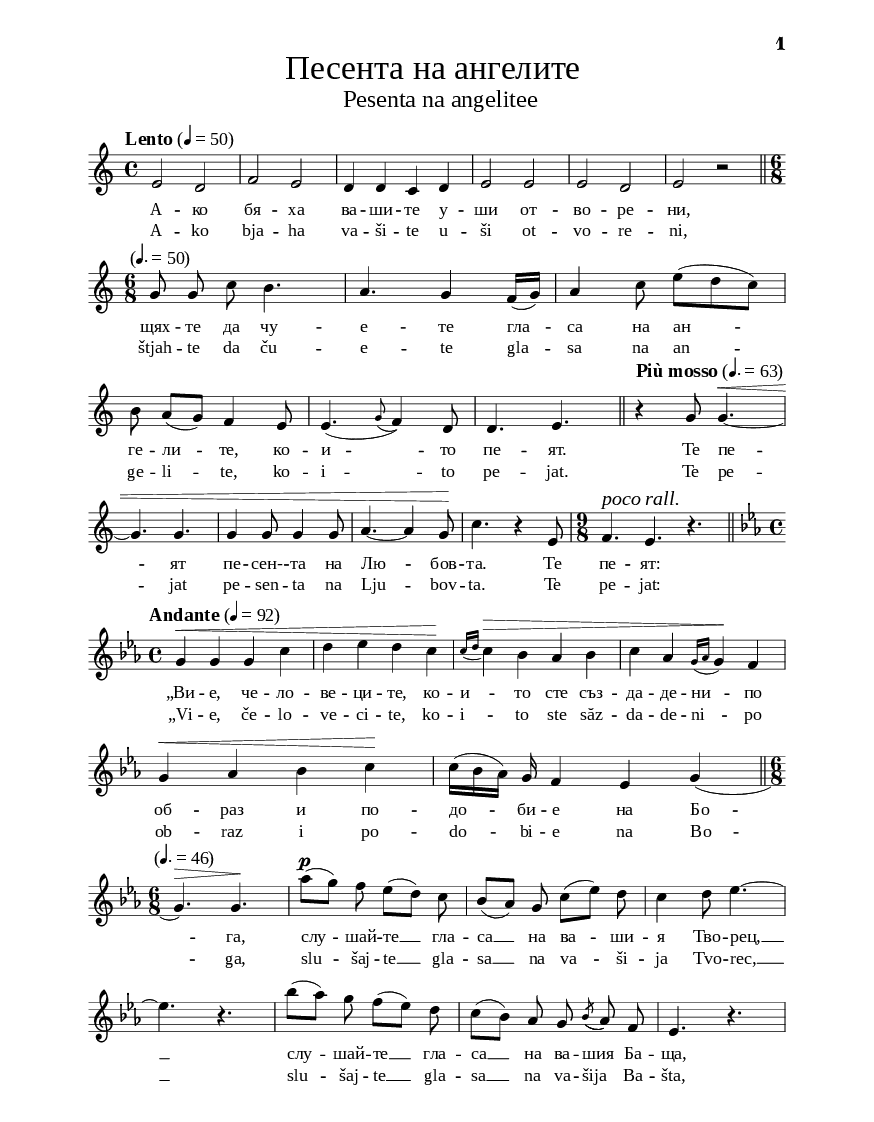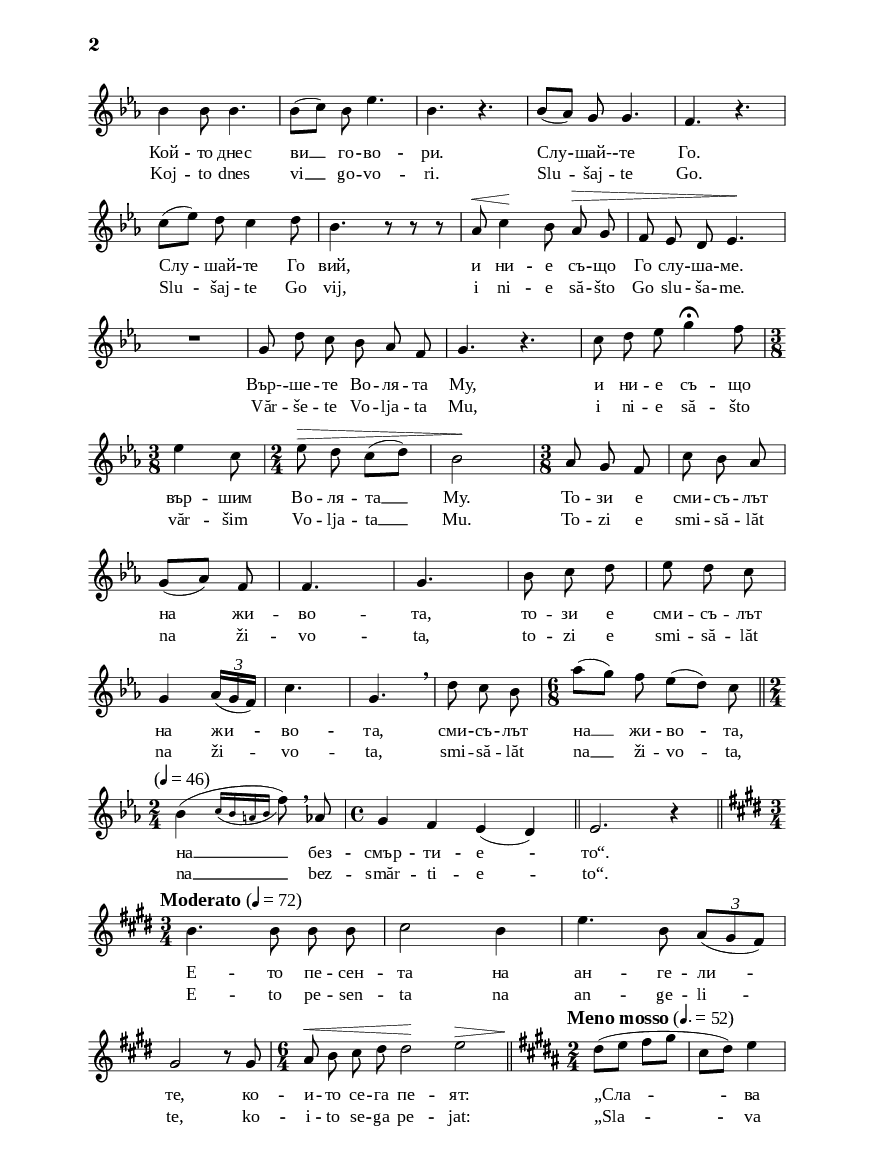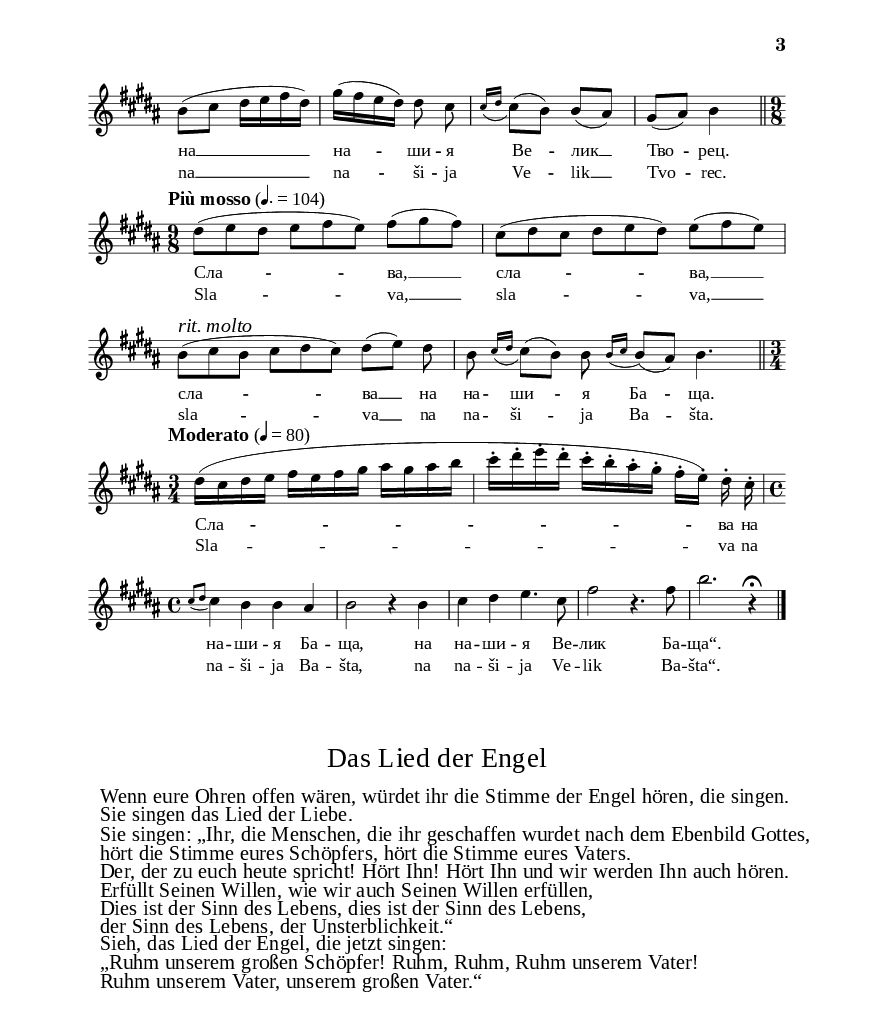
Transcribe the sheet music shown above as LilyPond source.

\version "2.24.3"

% include paper part and global functions
\include "include/globals.ily"

\bookpart {
  \label #'ref207
  \tocItem \markup "Песента на ангелите – Pesenta na angelite "
  \include "include/bookpart-paper.ily"
  \score {
    \include "include/score-layout.ily"

    \new Voice \absolute {
      \clef treble
      \key c \major
      \time 4/4
      \tempoFunc "Lento" 4 "50"
      \autoBeamOff
      \override Hairpin.to-barline = ##f
      \override Hairpin.after-line-breaking = ##t
      e'2  d'2 |  f'2  e'2 | % 2
      d'4  d'4  c'4  d'4 |  e'2
      e'2 | % 3
      e'2  d'2 | e'2 r2 | \break % 4
      \time 6/8  | \bar"||" % 4
      \tempoFunc "" 4. "50"
      g'8  g'8 c''8 b'4.  | % 5
      a'4.  g'4  f'16 ( [  g'16 ) ] | % 6
      a'4 c''8 e''8 ( [ d''8
      c''8 ) ] |\break  % 7
      b'8  a'8 ( [  g'8 ) ]  f'4  e'8
      | % 8
      e'4. ( \appoggiatura {  g'8 }  f'4 )
      d'8 | % 9
      d'4.  e'4. \bar"||" |
      \tempoFunc "Più mosso" 4. "63"
      r4  g'8
      g'4. ~ ^\< |  \break % 11
      g'4.  g'4. | % 12
      g'4  g'8  g'4  g'8 | % 13
      a'4. ~  a'4  g'8 _\!  | % 14
      c''4.  r4  e'8 |  % 15
      \time 9/8  | % 15
      f'4. ^\markup{ \huge \italic {poco rall.} }  e'4. r4. \bar
      "||" \break
      \key es \major \time 4/4 | % 16
      \tempoFunc "Andante" 4 "92"
      g'4 ^\<  g'4  g'4 c''4 | d''4
      es''4 d''4 c''4 ^\! | % 17
      \grace {  c''16 ( [  d''16 ] } c''4 ) ^\>
      bes'4  as'4 bes'4 | c''4
      as'4 \grace {  g'16 ( [  as'16 ] }  g'4 )
      ^\! f'4 | \break % 18
      g'4 ^\<  as'4 bes'4 c''4  ^\!
      c''16 ( [ bes'16  as'16 )  ] g'16
      f'4  es'4  g'4 (\bar "||"
      \break | % 19
      \time 6/8  | % 19
      \tempoFunc "" 4. "46"
      g'4. ^\> ) g'4.  ^\! |
      as''8 ( [ ^\p g''8 ) ] f''8
      es''8 ( [ d''8 ) ] c''8 | % 21
      bes'8 ( [  as'8 ) ]  g'8 c''8 ( [
      es''8 ) ] d''8 | % 22
      c''4 d''8 es''4. ~ \break | % 23
      es''4. r4. | % 24
      bes''8 ( [ as''8 ) ] g''8
      f''8 ( [ es''8 ) ] d''8 | % 25
      c''8 ( [ bes'8 ) ]  as'8  g'8
      \acciaccatura {  bes'8 ( }  as'8 )  f'8 | % 26
      es'4. r4. \break | % 27
      bes'4 bes'8 bes'4. | % 28
      bes'8 ( [ c''8 ) ] bes'8
      es''4. | % 29
      bes'4. r4. |
      bes'8 ( [  as'8 ) ]  g'8  g'4. | % 31
      f'4. r4. \break| % 32
      c''8 ( [ es''8 ) ] d''8 c''4
      d''8 | % 33
      bes'4. r8 r8 r8 | as'8 ^\<  % 34
      c''4 ^\! bes'8  as'8 ^\>  g'8 |
      f'8 es'8   d'8
      es'4. ^\! \break | % 36
      R2. | % 37
      g'8 d''8 c''8 bes'8
      as'8  f'8 | % 38
      g'4. r4. | % 39
      c''8 d''8 es''8 g''4
      ^\fermata f''8 \break |
      \time 3/8  |
      es''4 c''8 | % 41
      \time 2/4  | % 41
      es''8 ^\> d''8 c''8 ( [ d''8
      ) ] | % 42
      bes'2 ^\! | % 43
      \time 3/8  | % 43
      as'8  g'8  f'8 | % 44
      c''8 bes'8  as'8 \break | % 45
      g'8 ( [  as'8 ) ]  f'8 | % 46
      f'4. | % 47
      g'4. | % 48
      bes'8 c''8 d''8 | % 49
      es''8 d''8 c''8 \break |
      g'4 \once \omit TupletBracket
      \times 2/3  {
        as'16 ( [  g'16  f'16 ) ]
      }
      | % 51
      c''4. | % 52
      g'4.  \breathe | % 53
      d''8 c''8 bes'8 | % 54
      \time 6/8  | % 54
      as''8 ( [ g''8 ) ] f''8 es''8
      ( [ d''8 ) ] c''8 \bar "||"
      \break | % 55
      \time 2/4  | % 55
      \tempoFunc "" 4 "46" | % 55
      bes'4 ( \acciaccatura {
        c''16 [bes'16 a'16
        bes'16 ]
      }
      f''8 )  \breathe as'8  | % 56
      \time 4/4  | % 56
      g'4  f'4  es'4 (  d'4 ) \bar "||"
      es'2. r4 \bar "||"
      \break | % 58
      \once \override Staff.KeyCancellation.break-visibility = #all-invisible
      \key e \major \time 3/4 | % 58
      \tempoFunc "Moderato" 4 "72"
      b'4. b'8 b'8 b'8 | % 59
      cis''2 b'4 |
      e''4. b'8 \once \omit TupletBracket
      \times 2/3  {
        a'8 ( [  gis'8  fis'8 ) ]
      }
      | \break % 61
      gis'2 r8  gis'8 | % 62
      \time 6/4  | % 62
      a'8 ^\< b'8 cis''8 dis''8
      dis''2 ^\!
      \once \override Hairpin.to-barline = ##t
      e''2 ^\> \bar "||"
      \key b \major \time 2/4 | % 63
      \tempoFunc "Meno mosso" 4. "52"
      dis''8 ( [ _\! e''8 ] fis''8 [
      gis''8 ] | % 64
      cis''8 [ dis''8 ) ] e''4 | \break % 65
      b'8 ( [ cis''8 ] dis''16 [
      e''16 fis''16 dis''16 ) ]  | % 66
      gis''16 ( [ fis''16 e''16
      dis''16 ) ] dis''8 cis''8 | % 67
      \grace {  cis''16 ( [  dis''16 ] } cis''8 )
      ( [ b'8 ) ]  b'8 ( [  ais'8 ) ] | % 68
      gis'8 ( [  ais'8 ) ] b'4 \bar "||" \break
      \time 9/8  | % 69
      \tempoFunc "Più mosso" 4. "104"
      dis''8 ( [  e''8
      dis''8 ] e''8 [
      fis''8 e''8 ) ] fis''8 ( [ gis''8
      fis''8 ) ]  |
      cis''8 ( [ dis''8 cis''8 ]
      dis''8 [ e''8 dis''8 ) ] e''8 ( [
      fis''8 e''8 ) ] | \break % 71
      b'8 ( [ ^\markup{ \huge \italic {rit. molto} } cis''8
      b'8 ] cis''8 [ dis''8 cis''8
      ) ] dis''8 (  [e''8] ) dis''8  | % 72

      b'8  \acciaccatura { cis''16  [  dis''16 ] }
      cis''8 [( b'8 )]

      b'8  \acciaccatura { b'16 [  cis''16 ] }
      b'8 [( ais'8 )]

      b'4. \break | % 73
      \time 3/4  | \bar "||" % 73
      \tempoFunc "Moderato" 4 "80"
      \once \override Slur.positions = #'(1.5 . 2.6) dis''16 ( [ cis''16 dis''16
      e''16 ] fis''16 [ e''16 fis''16
      gis''16 ] ais''16 [ gis''16
      ais''16 b''16  ] | cis'''16  -. [
      dis'''16 -. e'''16 -. dis'''16 -. ]
      cis'''16 -. [ b''16 -. ais''16 -.
      gis''16  -. ] fis''16 -. [e''16] )
      -. dis''16 -. cis''16 -. | \break
      \time 4/4
      \acciaccatura {  cis''8 [  dis''8 ] } cis''4
      b'4 b'4 ais'4  |
      b'2 r4 b'4 | cis''4 dis''4 e''4. cis''8
      |

      fis''2  r4. fis''8 | b''2. r4 \fermata \bar "|."
    }

    \addlyrics {
      А
      -- ко бя -- ха ва -- ши -- те у -- ши
      от -- во -- ре -- ни, щях -- те да
      чу -- е -- те гла -- са на ан
      --  ге -- ли -- те, ко -- и
      --  то пе -- ят. Те пе --
      ят пе -- "сен-" -- та на Лю -- бов
      -- та. Те пе -- ят: „Ви -- е, че --
      ло -- ве -- ци -- те, ко -- и --
      то сте съз -- да -- де -- ни --
      по об -- раз и по -- до --
      би -- е на Бо -- га, слу -- шай
      -- те __  гла -- са __  на ва --
      ши -- я Тво -- рец, __ слу --
      шай -- те __  гла -- са __  на ва
      -- шия Ба -- ща, Кой -- то днес
      ви __  го -- во -- ри. Слу -- "шай-"
      -- те Го. Слу -- шай -- те Го
      вий, и ни -- е съ -- що Го слу --
      ша -- ме. "Вър-" -- ше -- те Во -- ля --
      та Му, и ни -- е съ -- що вър --
      шим Во -- ля -- та __  Му. То -- зи
      е сми -- съ -- лът на  жи -- во
      -- та, то -- зи е сми -- съ -- лът
      на жи --  во -- та, сми -- съ
      -- лът на __ жи -- во -- та, на __
      без -- смър -- ти
      -- е -- то“. Е -- то пе -- сен --
      та на ан -- ге -- ли  --  те,
      ко -- и -- то се -- га пе -- ят:
      „Сла --     ва на __
      на --
      ши -- я "       Ве" -- лик __
      Тво -- рец. Сла --
      ва, __  сла --
      ва, __  сла --
      ва __ на на   -- "    ши" --
      я "     Ба" -- ща. Сла -- ва на  "    на" -- ши -- я Ба
      -- ща, на на -- ши -- я Ве -- лик Ба -- ща“.}

      \addlyrics {
        A
        -- ko bja -- ha va -- ši -- te u -- ši
        ot -- vo -- re -- ni, štjah -- te da
        ču -- e -- te gla -- sa na an
        --  ge -- li -- te, ko -- i
        --  to pe -- jat. Te pe --
        jat pe -- sen -- ta na Lju -- bov
        -- ta. Te pe -- jat: „Vi -- e, če --
        lo -- ve -- ci -- te, ko -- i --
        to ste săz -- da -- de -- ni --
        po ob -- raz i po -- do --
        bi -- e na Bo -- ga, slu -- šaj
        -- te __  gla -- sa __  na va --
        ši -- ja Tvo -- rec, __ slu --
        šaj -- te __  gla -- sa __  na va
        -- šija Ba -- šta, Koj -- to dnes
        vi __  go -- vo -- ri. Slu -- šaj
        -- te Go. Slu -- šaj -- te Go
        vij, i ni -- e să -- što Go slu --
        ša -- me. Văr -- še -- te Vo -- lja --
        ta Mu, i ni -- e să -- što văr --
        šim Vo -- lja -- ta __  Mu. To -- zi
        e smi -- să -- lăt na  ži -- vo
        -- ta, to -- zi e smi -- să -- lăt
        na ži --  vo -- ta, smi -- să
        -- lăt na __ ži -- vo -- ta, na __
        bez -- smăr -- ti
        -- e -- to“. E -- to pe -- sen --
        ta na an -- ge -- li  --  te,
        ko -- i -- to se -- ga pe -- jat:
        „Sla --     va na __
        na --
        ši -- ja "       Ve" -- lik __
        Tvo -- rec. Sla --
        va, __  sla --
        va, __  sla --
        va __ na na   -- "    ši" --
        ja "     Ba" -- šta. Sla -- va na  "    na" -- ši -- ja Ba
        -- šta, na na -- ši -- ja Ve -- lik Ba -- šta“.}

        \header {
          title = \titleFunc "Песента на ангелите "" Pesenta na angelitee"
        }

        \midi{}

      } % score

      \markup \vspace #3
      % include foreign translation(s) of the song
      \version "2.24.4"

\markup \fill-line { \fontsize #deTitleFontSize "Das Lied der Engel" }
\markup \null
\markup \null
\markup \abs-fontsize #10 {
 
  \override #`(baseline-skip . ,deCoupletBaselineSkip)

  \column {

 \line { " "Wenn eure Ohren offen wären, würdet ihr die Stimme der Engel hören, die singen. }

 \line { " "Sie singen das Lied der Liebe. }

 \line { " "Sie singen: „Ihr, die Menschen, die ihr geschaffen wurdet nach dem Ebenbild Gottes, }

 \line { " "hört die Stimme eures Schöpfers, hört die Stimme eures Vaters. }

 \line { " "Der, der zu euch heute spricht! Hört Ihn! Hört Ihn und wir werden Ihn auch hören. }

 \line { " "Erfüllt Seinen Willen, wie wir auch Seinen Willen erfüllen,
 }
 \line { " "Dies ist der Sinn des Lebens, dies ist der Sinn des Lebens, }

 \line { " "der Sinn des Lebens, der Unsterblichkeit.“ }

 \line { " "Sieh, das Lied der Engel, die jetzt singen: }

 \line { " "„Ruhm unserem großen Schöpfer! Ruhm, Ruhm, Ruhm unserem Vater! }

 \line { " "Ruhm unserem Vater, unserem großen Vater.“ }
  }
}


    } % bookpart

    % Più mosso
    %
